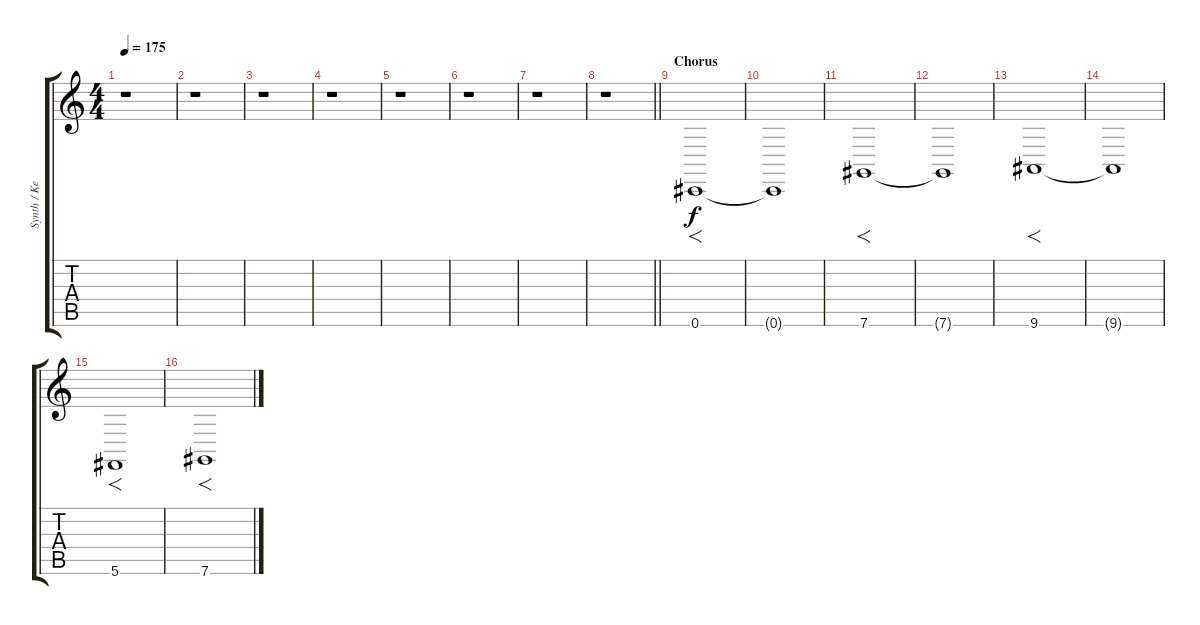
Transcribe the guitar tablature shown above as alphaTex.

\track ("Synth / Keyboard" "Synth / Ke") {instrument violin}
\staff {score tabs}
\tuning (Eb4 Bb3 Gb3 Db3 Ab2 Db2) {hide}
\ts (4 4)
\tempo 175
\clef g2
\ks c
r.1{dy f} |
r.1 |
r.1 |
r.1 |
r.1 |
r.1 |
r.1 |
\barLineRight lightlight
r.1 |
\section ("" "Chorus")
0.6.1{f} |
0.6{t}.1 |
7.6.1{f} |
7.6{t}.1 |
9.6.1{f} |
9.6{t}.1 |
5.6.1{f} |
7.6.1{f}
